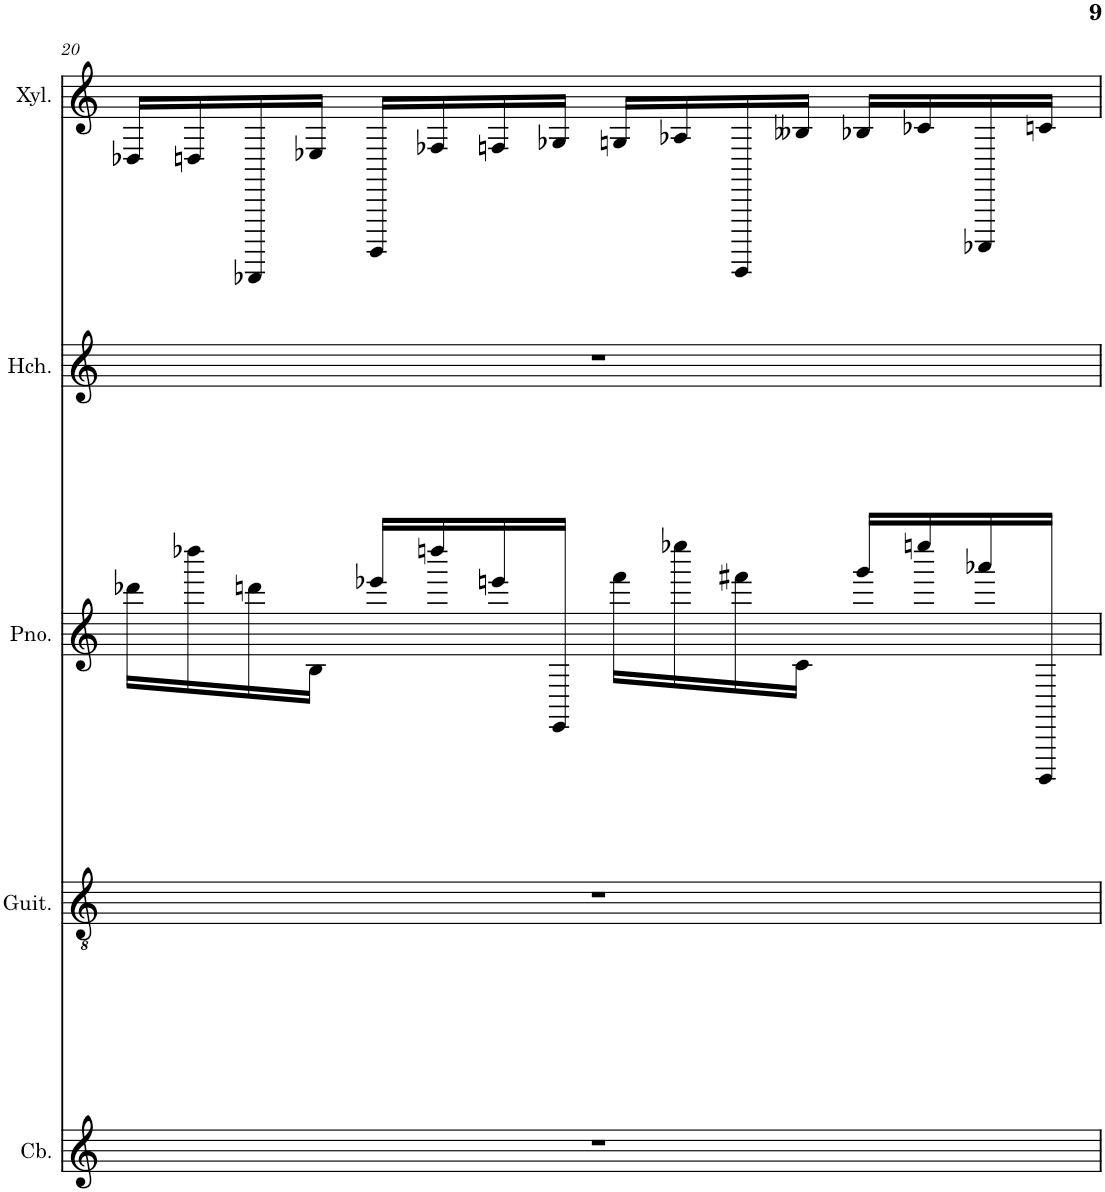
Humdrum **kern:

**kern	**kern	**kern	**kern	**kern
*part5	*part4	*part3	*part2	*part1
*staff5	*staff4	*staff3	*staff2	*staff1
*I"Contrabass	*I"Acoustic Guitar	*I"Grand Piano	*I"Harpsichord	*I"Xylophone
*I'Cb.	*I'Guit.	*I'Pno.	*I'Hch.	*I'Xyl.
!!LO:PB:g=z
*clefG2	*clefGv2	*clefG2	*clefG2	*clefG2
*Trd7c12	*	*	*	*Trd-7c-12
*k[]	*k[]	*k[]	*k[]	*k[]
*M4/4	*M4/4	*M4/4	*M4/4	*M4/4
=20	=20	=20	=20	=20
1r	1r	16ddd-X\LL	1r	16D-X/LL
.	.	16dddd-X\	.	16Dn/
.	.	16dddn\	.	16BBBBB-X/
.	.	16B\JJ	.	16E-X/JJ
.	.	16eee-X/LL	.	16GGGG/LL
.	.	16ddddn/	.	16F-X/
.	.	16eeen/	.	16Fn/
.	.	16EE/JJ	.	16G-X/JJ
.	.	16fff\LL	.	16Gn/LL
.	.	16eeee-X\	.	16A-X/
.	.	16fff#X\	.	16CCCC/
.	.	16c\JJ	.	16B--X/JJ
.	.	16ggg/LL	.	16B-X/LL
.	.	16eeeen/	.	16c-X/
.	.	16aaa-X/	.	16AAAA-X/
.	.	16BBBB/JJ	.	16cn/JJ
=	=	=	=	=
*-	*-	*-	*-	*-
